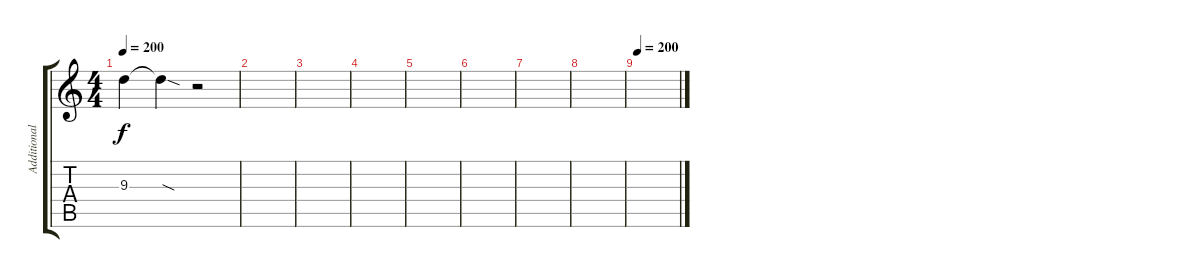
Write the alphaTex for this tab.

\track ("Additional Guitar 3" "Additional") {instrument distortionguitar}
\staff {score tabs}
\tuning (D4 A3 F3 C3 G2 D2) {hide}
\ts (4 4)
\tempo 200
\clef g2
\ks c
9.3.4{dy f} 9.3{sod t}.4 r.2 |
|
|
|
|
|
|
|
\tempo 200
